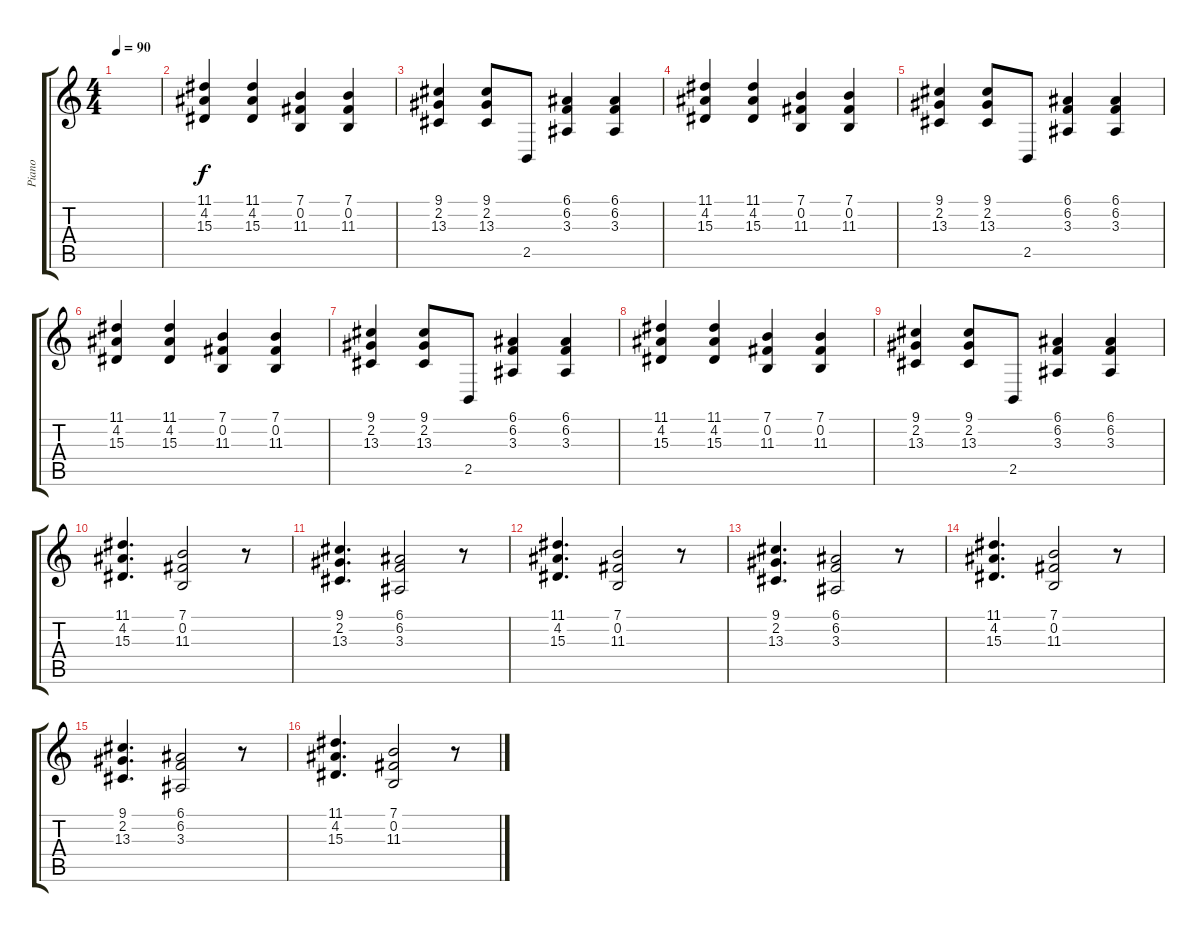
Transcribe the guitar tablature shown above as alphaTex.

\track ("Piano" "Piano") {instrument acousticgrandpiano}
\staff {score tabs}
\tuning (E4 B3 G3 D3 A2 E2) {hide}
\ts (4 4)
\tempo 90
\clef g2
\ks c
|
(11.1 4.2 15.3).4 (11.1 4.2 15.3).4 (7.1 0.2 11.3).4 (7.1 0.2 11.3).4 |
(9.1 2.2 13.3).4 (9.1 2.2 13.3).8 2.5.8 (6.1 6.2 3.3).4 (6.1 6.2 3.3).4 |
(11.1 4.2 15.3).4 (11.1 4.2 15.3).4 (7.1 0.2 11.3).4 (7.1 0.2 11.3).4 |
(9.1 2.2 13.3).4 (9.1 2.2 13.3).8 2.5.8 (6.1 6.2 3.3).4 (6.1 6.2 3.3).4 |
(11.1 4.2 15.3).4 (11.1 4.2 15.3).4 (7.1 0.2 11.3).4 (7.1 0.2 11.3).4 |
(9.1 2.2 13.3).4 (9.1 2.2 13.3).8 2.5.8 (6.1 6.2 3.3).4 (6.1 6.2 3.3).4 |
(11.1 4.2 15.3).4 (11.1 4.2 15.3).4 (7.1 0.2 11.3).4 (7.1 0.2 11.3).4 |
(9.1 2.2 13.3).4 (9.1 2.2 13.3).8 2.5.8 (6.1 6.2 3.3).4 (6.1 6.2 3.3).4 |
(11.1 4.2 15.3).4{d} (7.1 0.2 11.3).2 r.8 |
(9.1 2.2 13.3).4{d} (6.1 6.2 3.3).2 r.8 |
(11.1 4.2 15.3).4{d} (7.1 0.2 11.3).2 r.8 |
(9.1 2.2 13.3).4{d} (6.1 6.2 3.3).2 r.8 |
(11.1 4.2 15.3).4{d} (7.1 0.2 11.3).2 r.8 |
(9.1 2.2 13.3).4{d} (6.1 6.2 3.3).2 r.8 |
(11.1 4.2 15.3).4{d} (7.1 0.2 11.3).2 r.8
